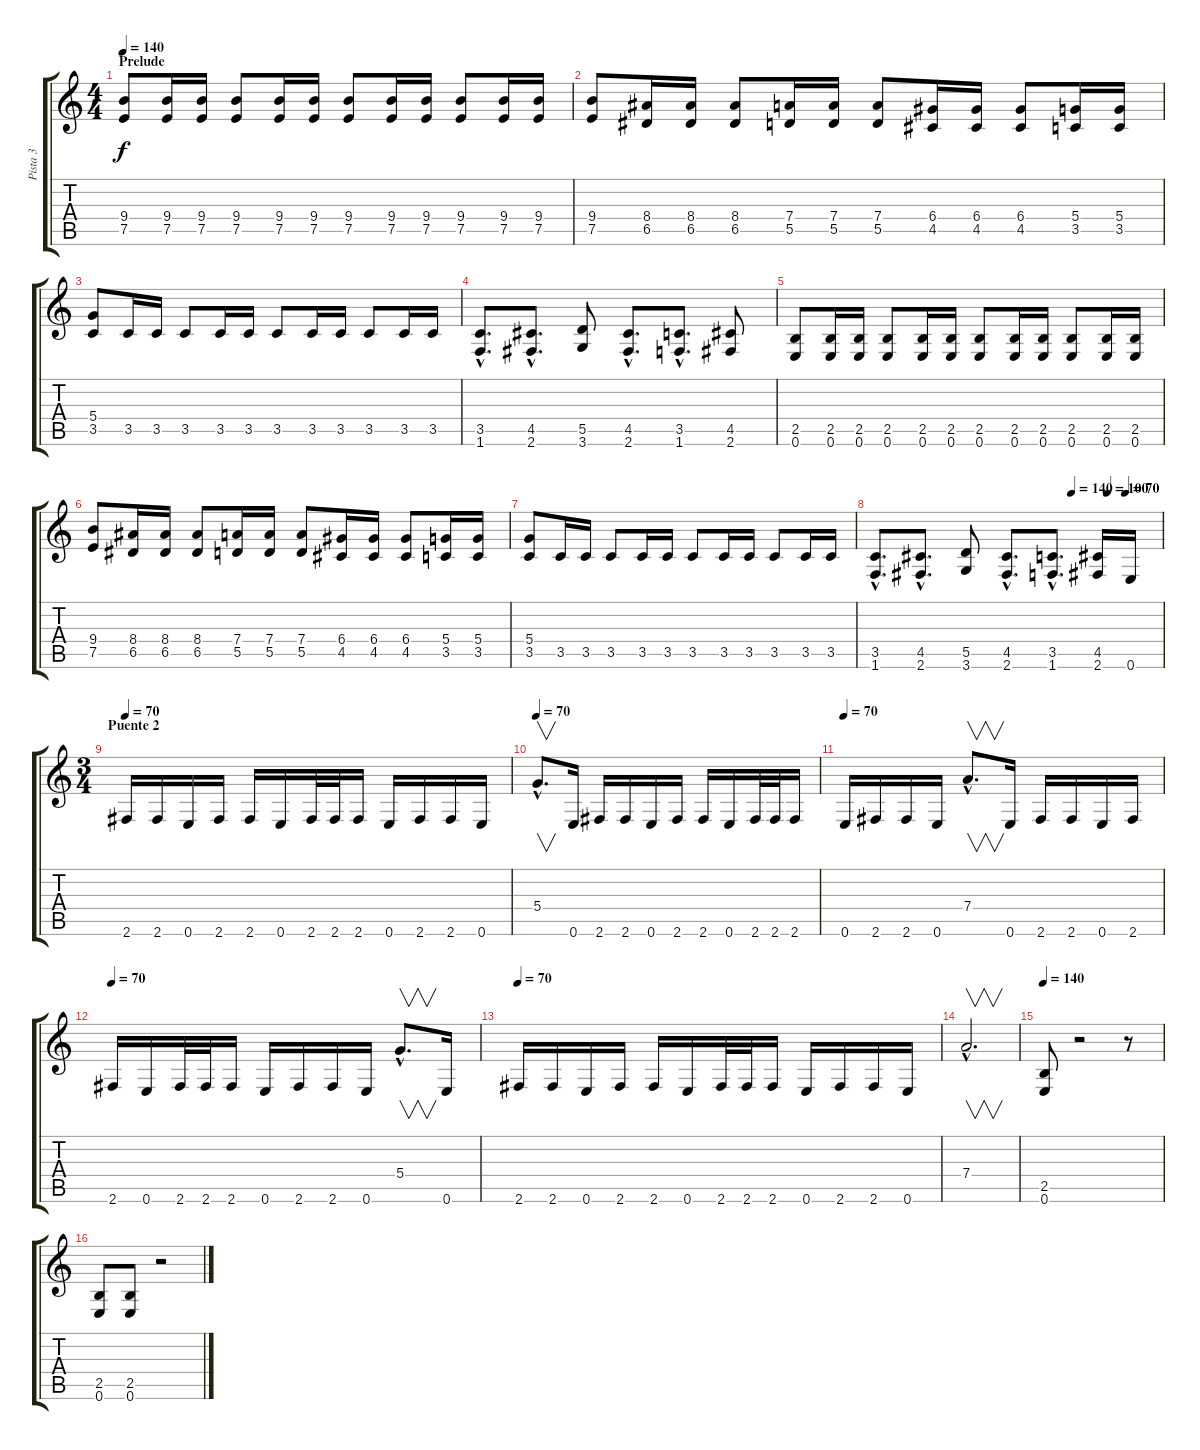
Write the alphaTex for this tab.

\track ("Pista 3" "Pista 3") {instrument distortionguitar}
\staff {score tabs}
\tuning (E4 B3 G3 D3 A2 E2) {hide}
\ts (4 4)
\section ("" "Prelude")
\tempo 140
\clef g2
\ks c
(9.4 7.5).8{dy f} (9.4 7.5).16 (9.4 7.5).16 (9.4 7.5).8 (9.4 7.5).16 (9.4 7.5).16 (9.4 7.5).8 (9.4 7.5).16 (9.4 7.5).16 (9.4 7.5).8 (9.4 7.5).16 (9.4 7.5).16 |
(9.4 7.5).8 (8.4 6.5).16 (8.4 6.5).16 (8.4 6.5).8 (7.4 5.5).16 (7.4 5.5).16 (7.4 5.5).8 (6.4 4.5).16 (6.4 4.5).16 (6.4 4.5).8 (5.4 3.5).16 (5.4 3.5).16 |
(5.4 3.5).8 3.5.16 3.5.16 3.5.8 3.5.16 3.5.16 3.5.8 3.5.16 3.5.16 3.5.8 3.5.16 3.5.16 |
(3.5{hac} 1.6{hac}).8{d} (4.5{hac} 2.6{hac}).8{d} (5.5 3.6).8 (4.5{hac} 2.6{hac}).8{d} (3.5{hac} 1.6{hac}).8{d} (4.5 2.6).8 |
(2.5 0.6).8 (2.5 0.6).16 (2.5 0.6).16 (2.5 0.6).8 (2.5 0.6).16 (2.5 0.6).16 (2.5 0.6).8 (2.5 0.6).16 (2.5 0.6).16 (2.5 0.6).8 (2.5 0.6).16 (2.5 0.6).16 |
(9.4 7.5).8 (8.4 6.5).16 (8.4 6.5).16 (8.4 6.5).8 (7.4 5.5).16 (7.4 5.5).16 (7.4 5.5).8 (6.4 4.5).16 (6.4 4.5).16 (6.4 4.5).8 (5.4 3.5).16 (5.4 3.5).16 |
(5.4 3.5).8 3.5.16 3.5.16 3.5.8 3.5.16 3.5.16 3.5.8 3.5.16 3.5.16 3.5.8 3.5.16 3.5.16 |
\tempo (140 0.6875)
\tempo (70 0.875)
\tempo (100 0.8125)
(3.5{hac} 1.6{hac}).8{d} (4.5{hac} 2.6{hac}).8{d} (5.5 3.6).8 (4.5{hac} 2.6{hac}).8{d} (3.5{hac} 1.6).8{d} (4.5 2.6).16 0.6.16 |
\ts (3 4)
\section ("" "Puente 2")
\tempo 70
2.6.16 2.6.16 0.6.16 2.6.16 2.6.16 0.6.16 2.6.32 2.6.32 2.6.16 0.6.16 2.6.16 2.6.16 0.6.16 |
\tempo 70
5.4{hac}.8{v d} 0.6.16 2.6.16 2.6.16 0.6.16 2.6.16 2.6.16 0.6.16 2.6.32 2.6.32 2.6.16 |
\tempo 70
0.6.16 2.6.16 2.6.16 0.6.16 7.4{hac}.8{v d} 0.6.16 2.6.16 2.6.16 0.6.16 2.6.16 |
\tempo 70
2.6.16 0.6.16 2.6.32 2.6.32 2.6.16 0.6.16 2.6.16 2.6.16 0.6.16 5.4{hac}.8{v d} 0.6.16 |
\tempo 70
2.6.16 2.6.16 0.6.16 2.6.16 2.6.16 0.6.16 2.6.32 2.6.32 2.6.16 0.6.16 2.6.16 2.6.16 0.6.16 |
7.4{hac}.2{v d} |
\tempo 140
(2.5 0.6).8 r.2 r.8 |
(2.5 0.6).8 (2.5 0.6).8 r.2
